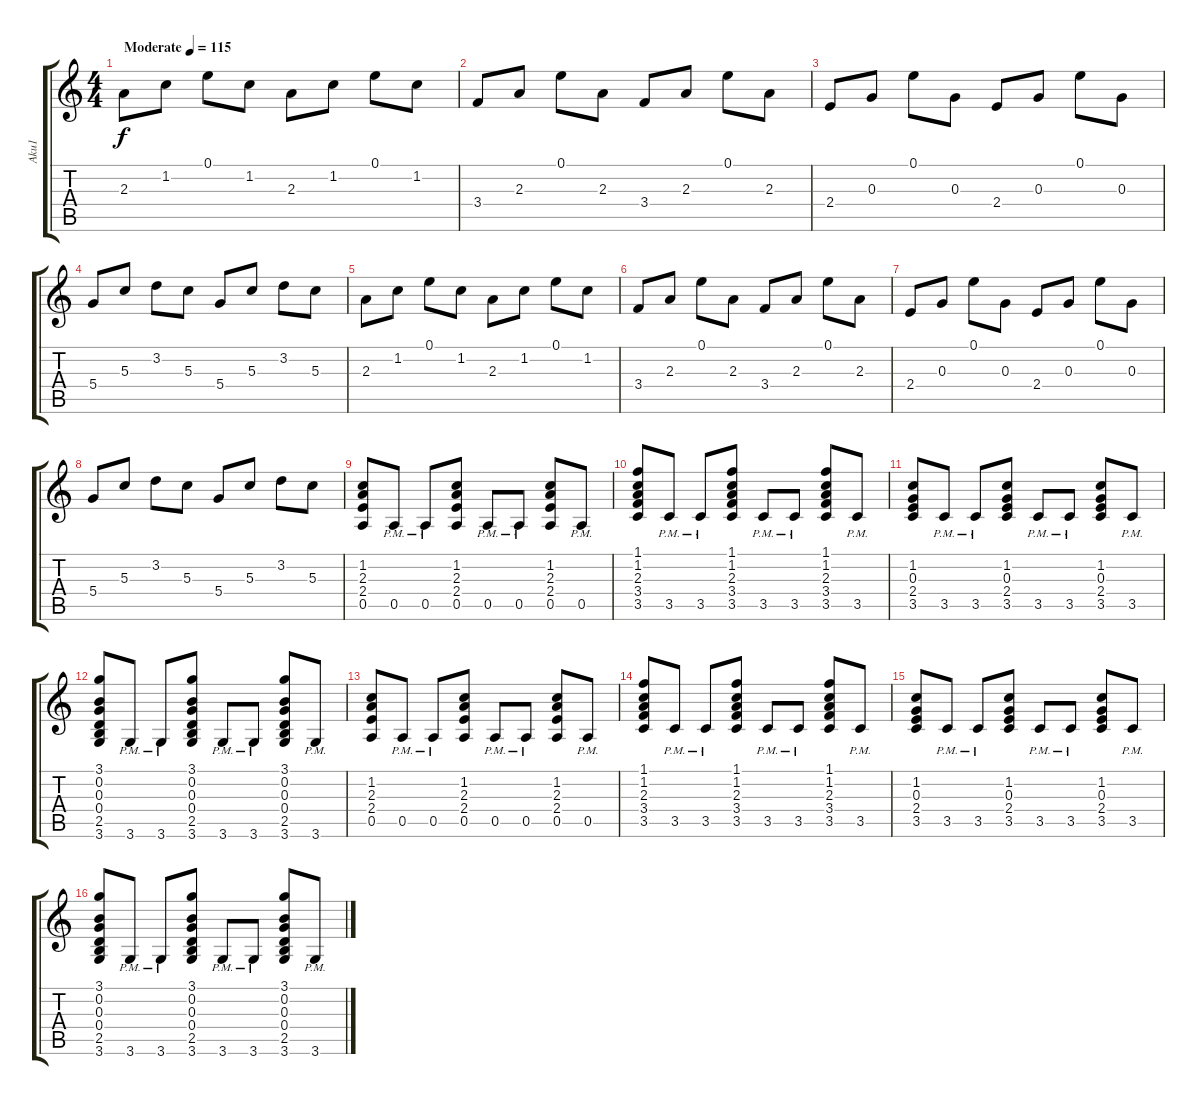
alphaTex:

\track ("Aku1" "Aku1") {instrument acousticguitarsteel}
\staff {score tabs}
\tuning (E4 B3 G3 D3 A2 E2) {hide}
\ts (4 4)
\tempo (115 "Moderate")
\clef g2
\ks c
2.3.8{dy f instrument acousticguitarsteel} 1.2.8 0.1.8 1.2.8 2.3.8 1.2.8 0.1.8 1.2.8 |
3.4.8 2.3.8 0.1.8 2.3.8 3.4.8 2.3.8 0.1.8 2.3.8 |
2.4.8 0.3.8 0.1.8 0.3.8 2.4.8 0.3.8 0.1.8 0.3.8 |
5.4.8 5.3.8 3.2.8 5.3.8 5.4.8 5.3.8 3.2.8 5.3.8 |
2.3.8 1.2.8 0.1.8 1.2.8 2.3.8 1.2.8 0.1.8 1.2.8 |
3.4.8 2.3.8 0.1.8 2.3.8 3.4.8 2.3.8 0.1.8 2.3.8 |
2.4.8 0.3.8 0.1.8 0.3.8 2.4.8 0.3.8 0.1.8 0.3.8 |
5.4.8 5.3.8 3.2.8 5.3.8 5.4.8 5.3.8 3.2.8 5.3.8 |
(1.2 2.3 2.4 0.5).8 0.5{pm}.8 0.5{pm}.8 (1.2 2.3 2.4 0.5).8 0.5{pm}.8 0.5{pm}.8 (1.2 2.3 2.4 0.5).8 0.5{pm}.8 |
(1.1 1.2 2.3 3.4 3.5).8 3.5{pm}.8 3.5{pm}.8 (1.1 1.2 2.3 3.4 3.5).8 3.5{pm}.8 3.5{pm}.8 (1.1 1.2 2.3 3.4 3.5).8 3.5{pm}.8 |
(1.2 0.3 2.4 3.5).8 3.5{pm}.8 3.5{pm}.8 (1.2 0.3 2.4 3.5).8 3.5{pm}.8 3.5{pm}.8 (1.2 0.3 2.4 3.5).8 3.5{pm}.8 |
(3.1 0.2 0.3 0.4 2.5 3.6).8 3.6{pm}.8 3.6{pm}.8 (3.1 0.2 0.3 0.4 2.5 3.6).8 3.6{pm}.8 3.6{pm}.8 (3.1 0.2 0.3 0.4 2.5 3.6).8 3.6{pm}.8 |
(1.2 2.3 2.4 0.5).8 0.5{pm}.8 0.5{pm}.8 (1.2 2.3 2.4 0.5).8 0.5{pm}.8 0.5{pm}.8 (1.2 2.3 2.4 0.5).8 0.5{pm}.8 |
(1.1 1.2 2.3 3.4 3.5).8 3.5{pm}.8 3.5{pm}.8 (1.1 1.2 2.3 3.4 3.5).8 3.5{pm}.8 3.5{pm}.8 (1.1 1.2 2.3 3.4 3.5).8 3.5{pm}.8 |
(1.2 0.3 2.4 3.5).8 3.5{pm}.8 3.5{pm}.8 (1.2 0.3 2.4 3.5).8 3.5{pm}.8 3.5{pm}.8 (1.2 0.3 2.4 3.5).8 3.5{pm}.8 |
(3.1 0.2 0.3 0.4 2.5 3.6).8 3.6{pm}.8 3.6{pm}.8 (3.1 0.2 0.3 0.4 2.5 3.6).8 3.6{pm}.8 3.6{pm}.8 (3.1 0.2 0.3 0.4 2.5 3.6).8 3.6{pm}.8
